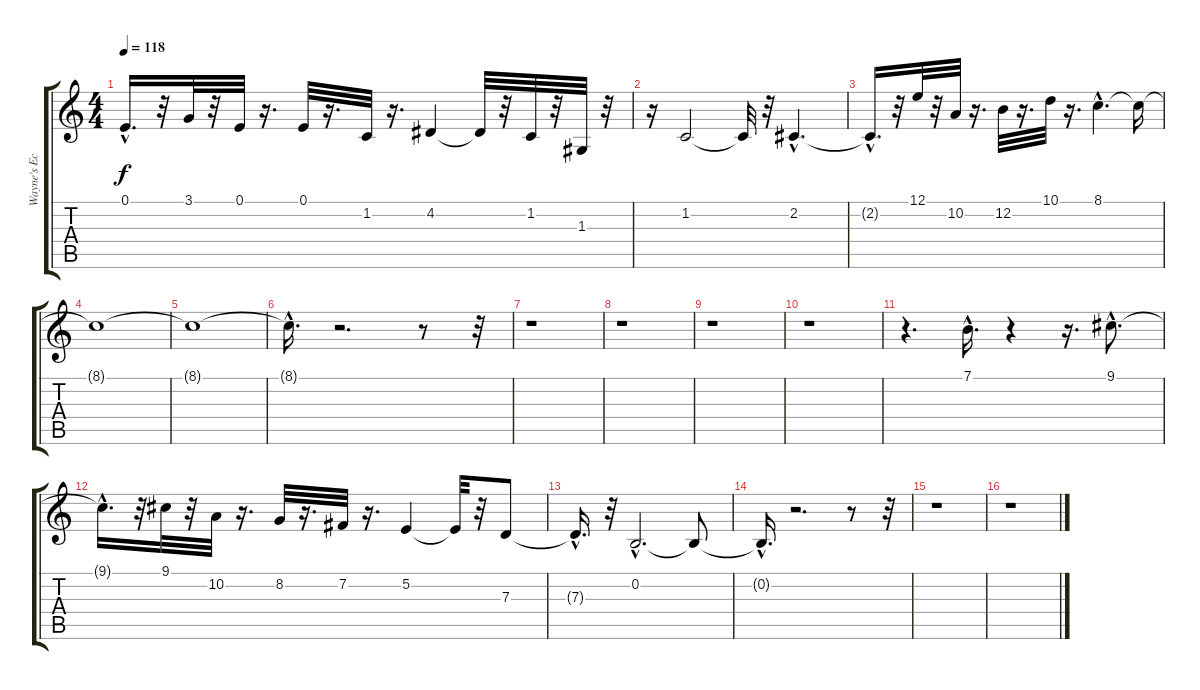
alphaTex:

\track ("Wayne's Echo 2" "Wayne's Ec") {instrument altosax}
\staff {score tabs}
\tuning (E4 B3 G3 D3 A2 E2) {hide}
\ts (4 4)
\tempo 118
\clef g2
\ks c
0.1{hac t}.16{d dy f} r.32 3.1.32 r.32 0.1.32 r.16{d} 0.1.32 r.16{d} 1.2.32 r.16{d} 4.2.4 4.2{t}.32 r.32 1.2.32 r.32 1.3.32 r.32 |
r.16 1.2.2 1.2{t}.32 r.32 2.2{hac}.4{d} |
2.2{hac t}.16{d} r.32 12.1.32 r.32 10.2.32 r.16{d} 12.2.32 r.16{d} 10.1.32 r.16{d} 8.1{hac}.4{d} 8.1{t}.16 |
8.1{t}.1 |
8.1{t}.1 |
8.1{hac t}.16{d} r.2{d} r.8 r.32 |
r.1 |
r.1 |
r.1 |
r.1 |
r.4{d} 7.1{hac}.16{d} r.4 r.16{d} 9.1{hac}.8{d} |
9.1{hac t}.16{d} r.32 9.1.32 r.32 10.2.32 r.16{d} 8.2.32 r.16{d} 7.2.32 r.16{d} 5.2.4 5.2{t}.32 r.32 7.3.8 |
7.3{hac t}.16{d} r.32 0.2{hac}.2{d} 0.2{t}.8 |
0.2{hac t}.16{d} r.2{d} r.8 r.32 |
r.1 |
r.1
